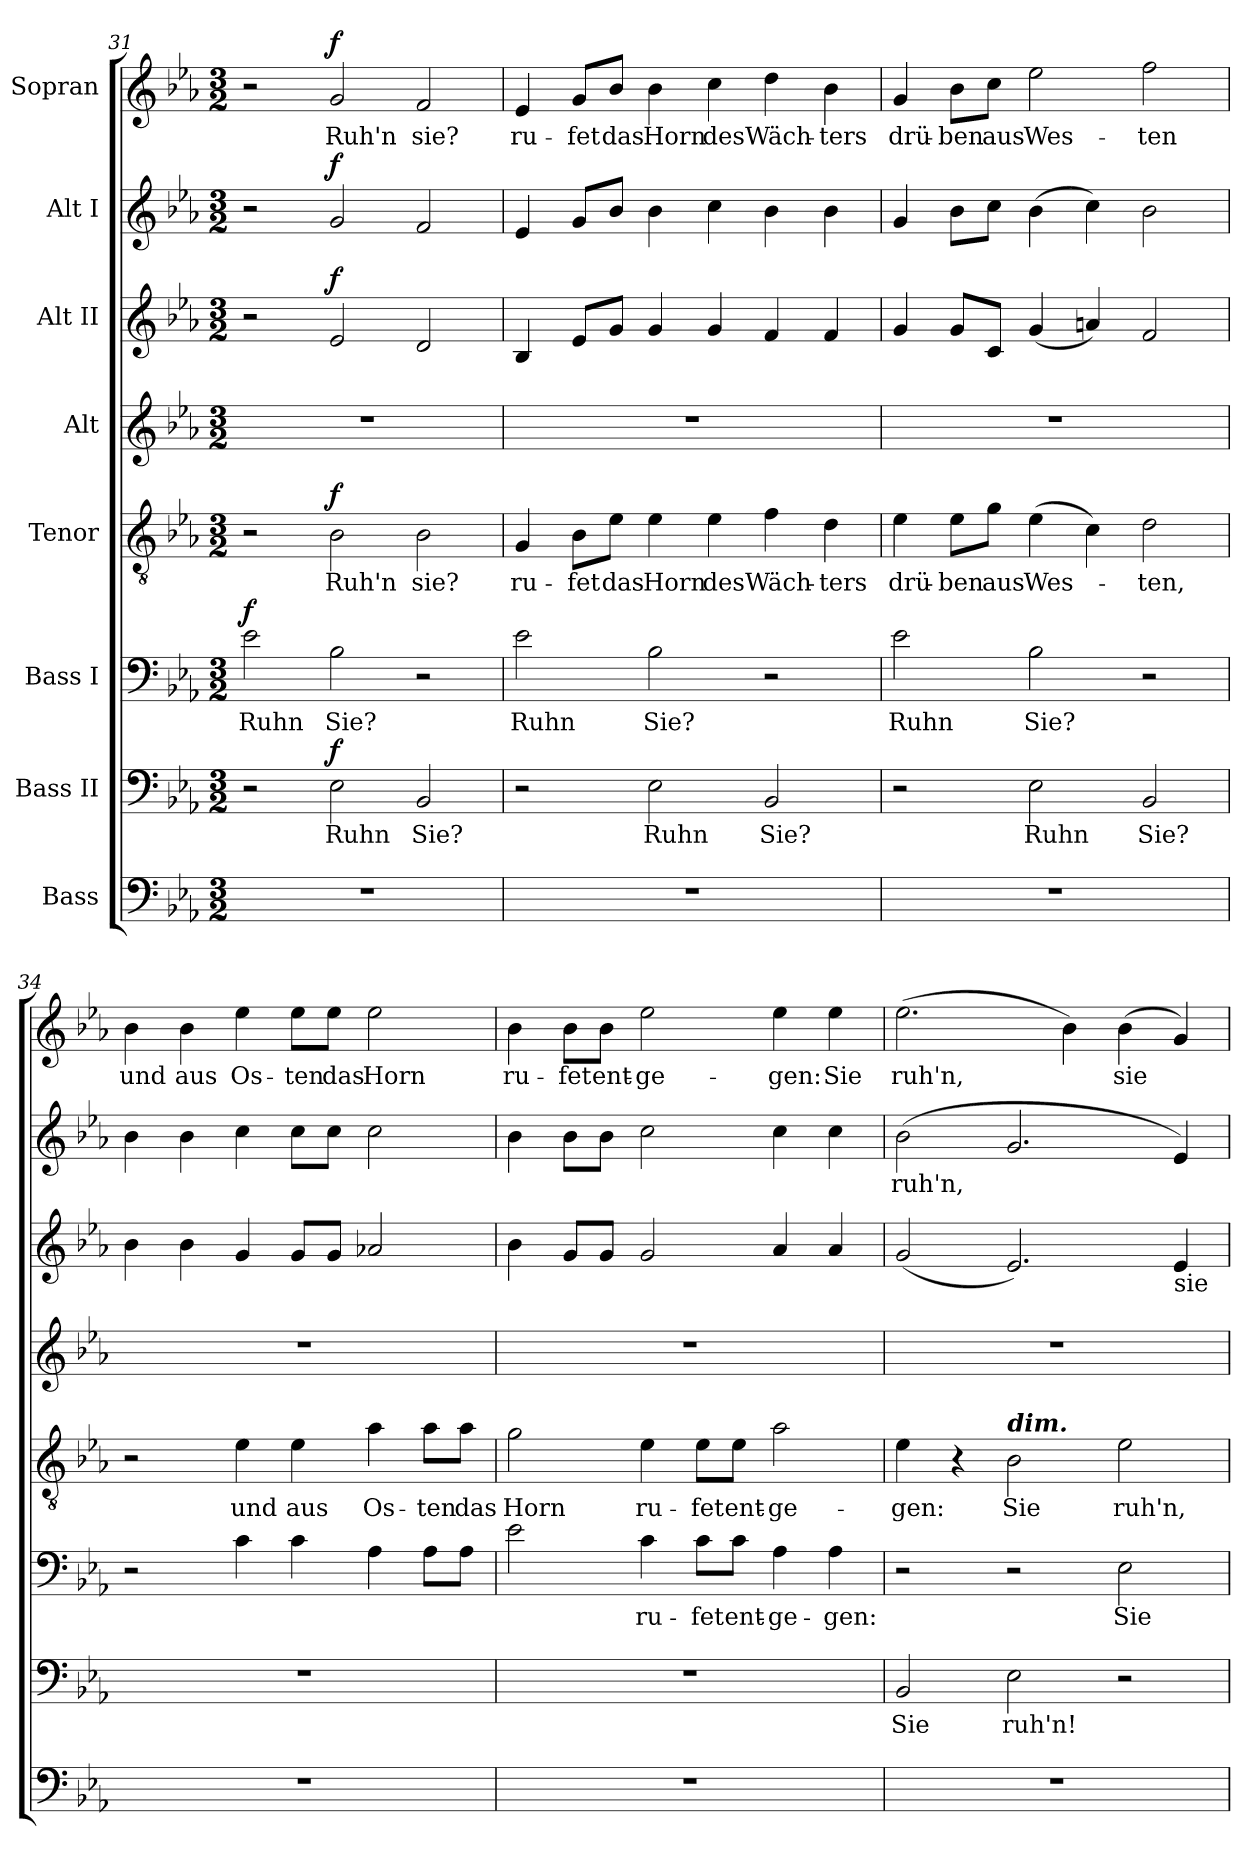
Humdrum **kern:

**kern	**kern	**text	**dynam	**kern	**text	**dynam	**kern	**text	**dynam	**kern	**kern	**dynam	**kern	**text	**dynam	**kern	**text	**dynam
*part8	*part7	*part7	*part7	*part6	*part6	*part6	*part5	*part5	*part5	*part4	*part3	*part3	*part2	*part2	*part2	*part1	*part1	*part1
*staff8	*staff7	*staff7	*staff7	*staff6	*staff6	*staff6	*staff5	*staff5	*staff5	*staff4	*staff3	*staff3	*staff2	*staff2	*staff2	*staff1	*staff1	*staff1
*I"Bass	*I"Bass II	*	*	*I"Bass I	*	*	*I"Tenor	*	*	*I"Alt	*I"Alt II	*	*I"Alt I	*	*	*I"Sopran	*	*
*clefF4	*clefF4	*	*	*clefF4	*	*	*clefGv2	*	*	*clefG2	*clefG2	*	*clefG2	*	*	*clefG2	*	*
*k[b-e-a-]	*k[b-e-a-]	*	*	*k[b-e-a-]	*	*	*k[b-e-a-]	*	*	*k[b-e-a-]	*k[b-e-a-]	*	*k[b-e-a-]	*	*	*k[b-e-a-]	*	*
*M3/2	*M3/2	*	*	*M3/2	*	*	*M3/2	*	*	*M3/2	*M3/2	*	*M3/2	*	*	*M3/2	*	*
=31	=31	=31	=31	=31	=31	=31	=31	=31	=31	=31	=31	=31	=31	=31	=31	=31	=31	=31
!	!	!	!	!	!	!LO:DY:a	!	!	!	!	!	!	!	!	!	!	!	!
1.r	2r	.	.	2e-\	Ruhn	f	2r	.	.	1.r	2r	.	2r	.	.	2r	.	.
!	!	!	!LO:DY:b	!	!	!	!	!	!LO:DY:a	!	!	!LO:DY:a	!	!	!LO:DY:a	!	!	!LO:DY:a
.	2E-\	Ruhn	f	2B-\	Sie?	.	2B-\	Ruh'n	f	.	2e-/	f	2g/	.	f	2g/	Ruh'n	f
.	2BB-/	Sie?	.	2r	.	.	2B-\	sie?	.	.	2d/	.	2f/	.	.	2f/	sie?	.
=32	=32	=32	=32	=32	=32	=32	=32	=32	=32	=32	=32	=32	=32	=32	=32	=32	=32	=32
1.r	2r	.	.	2e-\	Ruhn	.	4G/	ru-	.	1.r	4B-/	.	4e-/	.	.	4e-/	ru-	.
.	.	.	.	.	.	.	8B-\L	fet	.	.	8e-/L	.	8g/L	.	.	8g/L	fet	.
.	.	.	.	.	.	.	8e-\J	das	.	.	8g/J	.	8b-/J	.	.	8b-/J	das	.
.	2E-\	Ruhn	.	2B-\	Sie?	.	4e-\	Horn	.	.	4g/	.	4b-\	.	.	4b-\	Horn	.
.	.	.	.	.	.	.	4e-\	des	.	.	4g/	.	4cc\	.	.	4cc\	des	.
.	2BB-/	Sie?	.	2r	.	.	4f\	Wäch-	.	.	4f/	.	4b-\	.	.	4dd\	Wäch-	.
.	.	.	.	.	.	.	4d\	ters	.	.	4f/	.	4b-\	.	.	4b-\	ters	.
=33	=33	=33	=33	=33	=33	=33	=33	=33	=33	=33	=33	=33	=33	=33	=33	=33	=33	=33
1.r	2r	.	.	2e-\	Ruhn	.	4e-\	drü-	.	1.r	4g/	.	4g/	.	.	4g/	drü-	.
.	.	.	.	.	.	.	8e-\L	ben	.	.	8g/L	.	8b-\L	.	.	8b-\L	ben	.
.	.	.	.	.	.	.	8g\J	aus	.	.	8c/J	.	8cc\J	.	.	8cc\J	aus	.
.	2E-\	Ruhn	.	2B-\	Sie?	.	(4e-\	Wes-	.	.	(4g/	.	(4b-\	.	.	2ee-\	Wes-	.
.	.	.	.	.	.	.	4c\)	.	.	.	4an/)	.	4cc\)	.	.	.	.	.
.	2BB-/	Sie?	.	2r	.	.	2d\	ten,	.	.	2f/	.	2b-\	.	.	2ff\	-ten	.
!!LO:LB:g=z
=34	=34	=34	=34	=34	=34	=34	=34	=34	=34	=34	=34	=34	=34	=34	=34	=34	=34	=34
1.r	1.r	.	.	2r	.	.	2r	.	.	1.r	4b-\	.	4b-\	.	.	4b-\	und	.
.	.	.	.	.	.	.	.	.	.	.	4b-\	.	4b-\	.	.	4b-\	aus	.
.	.	.	.	4c\	.	.	4e-\	und	.	.	4g/	.	4cc\	.	.	4ee-\	Os-	.
.	.	.	.	4c\	.	.	4e-\	aus	.	.	8g/L	.	8cc\L	.	.	8ee-\L	-ten	.
.	.	.	.	.	.	.	.	.	.	.	8g/J	.	8cc\J	.	.	8ee-\J	das	.
.	.	.	.	4A-\	.	.	4a-\	Os-	.	.	2a-X/	.	2cc\	.	.	2ee-\	Horn	.
.	.	.	.	8A-\L	.	.	8a-\L	ten	.	.	.	.	.	.	.	.	.	.
.	.	.	.	8A-\J	.	.	8a-\J	das	.	.	.	.	.	.	.	.	.	.
=35	=35	=35	=35	=35	=35	=35	=35	=35	=35	=35	=35	=35	=35	=35	=35	=35	=35	=35
1.r	1.r	.	.	2e-\	.	.	2g\	Horn	.	1.r	4b-\	.	4b-\	.	.	4b-\	ru-	.
.	.	.	.	.	.	.	.	.	.	.	8g/L	.	8b-\L	.	.	8b-\L	fet	.
.	.	.	.	.	.	.	.	.	.	.	8g/J	.	8b-\J	.	.	8b-\J	ent-	.
.	.	.	.	4c\	ru-	.	4e-\	ru-	.	.	2g/	.	2cc\	.	.	2ee-\	ge-	.
.	.	.	.	8c\L	-fet	.	8e-\L	fet	.	.	.	.	.	.	.	.	.	.
.	.	.	.	8c\J	ent-	.	8e-\J	ent-	.	.	.	.	.	.	.	.	.	.
.	.	.	.	4A-\	-ge-	.	2a-\	ge-	.	.	4a-/	.	4cc\	.	.	4ee-\	gen:	.
.	.	.	.	4A-\	-gen:	.	.	.	.	.	4a-/	.	4cc\	.	.	4ee-\	Sie	.
=36	=36	=36	=36	=36	=36	=36	=36	=36	=36	=36	=36	=36	=36	=36	=36	=36	=36	=36
1.r	2BB-/	Sie	.	2r	.	.	4e-\	gen:	.	1.r	(2g/	.	(2b-\	ruh'n,	.	(2.ee-\	ruh'n,	.
.	.	.	.	.	.	.	4r	.	.	.	.	.	.	.	.	.	.	.
!	!	!	!	!	!	!	!LO:TX:a:Bi:t=dim.	!	!	!	!	!	!	!	!	!	!	!
.	2E-\	ruh'n!	.	2r	.	.	2B-\	Sie	.	.	2.e-/)	.	2.g/	.	.	.	.	.
.	.	.	.	.	.	.	.	.	.	.	.	.	.	.	.	4b-\)	.	.
.	2r	.	.	2E-\	Sie	.	2e-\	ruh'n,	.	.	.	.	.	.	.	(4b-\	sie	.
!	!	!	!	!	!	!	!	!	!	!	!LO:TX:b:t=sie	!	!	!	!	!	!	!
.	.	.	.	.	.	.	.	.	.	.	4e-/	.	4e-/)	.	.	4g/)	.	.
=	=	=	=	=	=	=	=	=	=	=	=	=	=	=	=	=	=	=
*-	*-	*-	*-	*-	*-	*-	*-	*-	*-	*-	*-	*-	*-	*-	*-	*-	*-	*-
